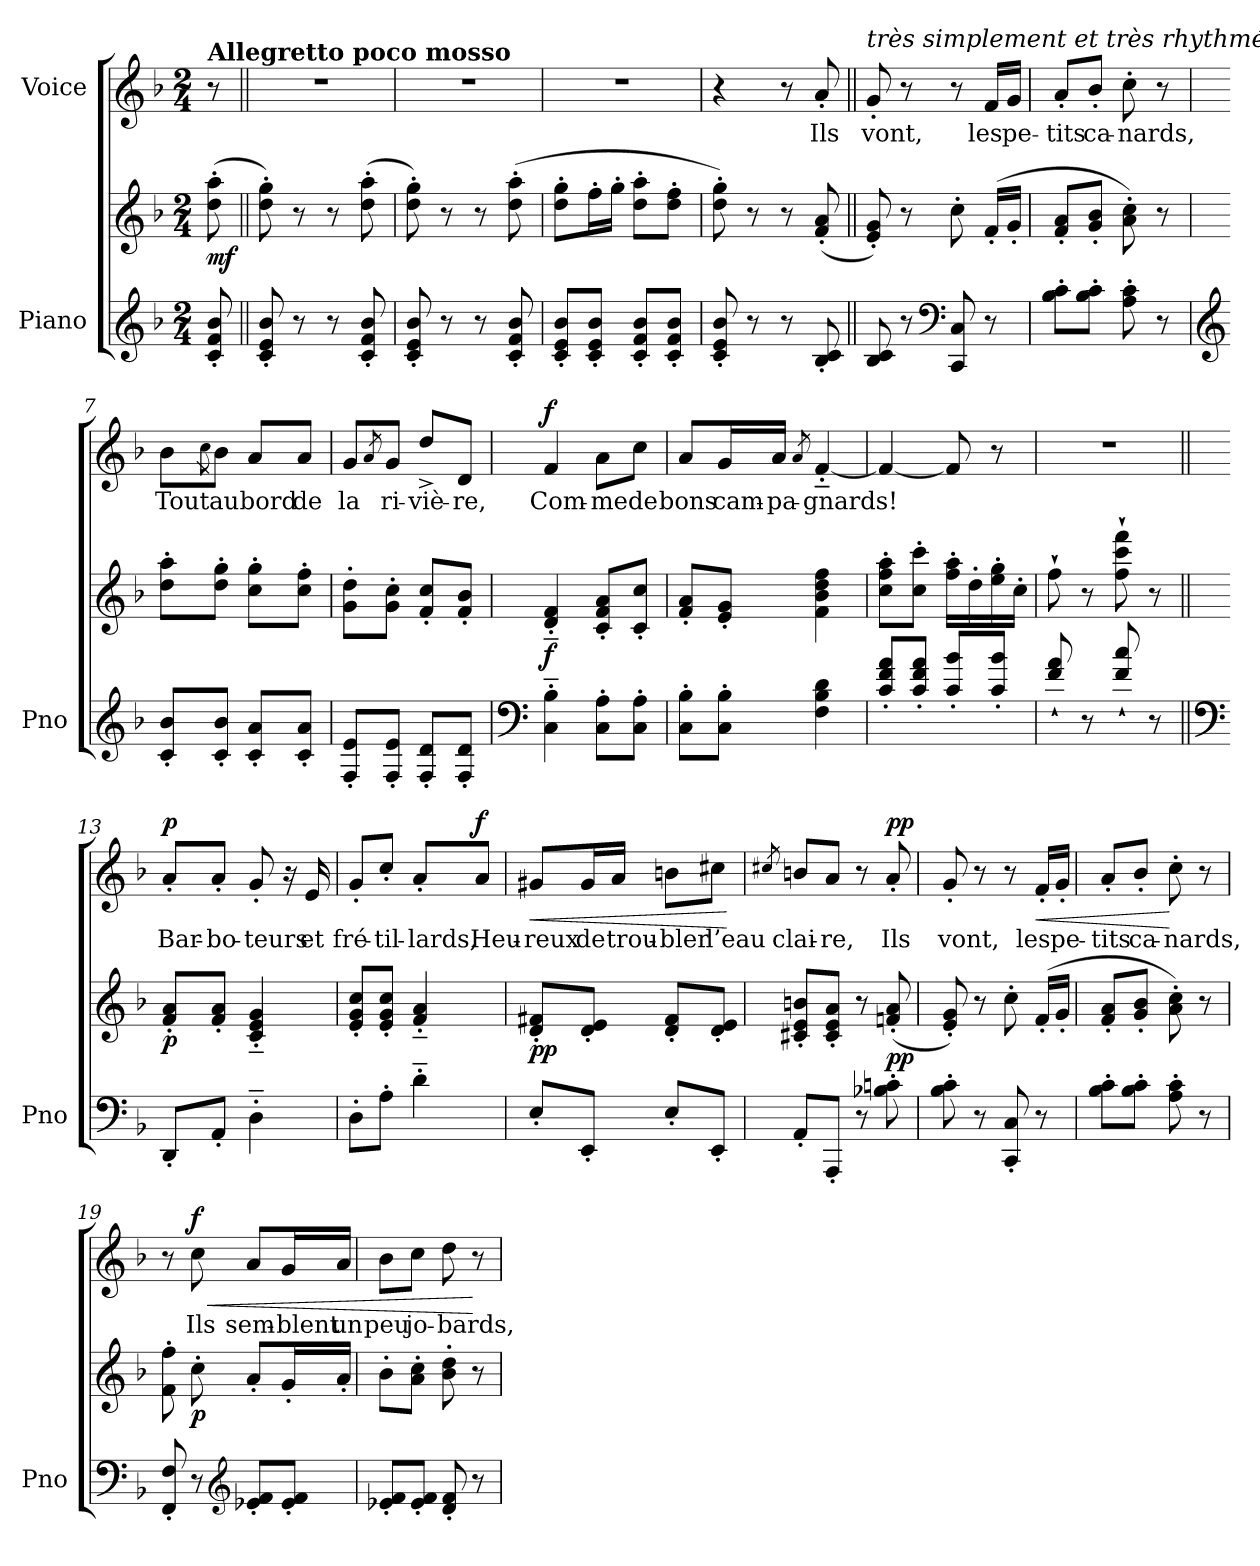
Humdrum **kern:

**kern	**kern	**dynam	**kern	**text	**dynam
*part2	*part2	*part2	*part1	*part1	*part1
*staff3	*staff2	*staff2/3	*staff1	*staff1	*staff1
*I"Piano	*	*	*I"Voice	*	*
*I'Pno	*	*	*	*	*
*clefG2	*clefG2	*	*clefG2	*	*
*k[b-]	*k[b-]	*	*k[b-]	*	*
*M2/4	*M2/4	*	*M2/4	*	*
=	=	=	=	=	=
!	!	!	!LO:TX:a:B:t=Allegretto poco mosso	!	!
!	!	!LO:DY:b	!	!	!
8c/' 8f/' 8b-/'	(8dd\' 8aa\'	mf	8r	.	.
=1||	=1||	=1||	=1||	=1||	=1||
8c/' 8e/' 8b-/'	8dd\' 8gg\')	.	2r	.	.
8r	8r	.	.	.	.
8r	8r	.	.	.	.
8c/' 8f/' 8b-/'	(8dd\' 8aa\'	.	.	.	.
=2	=2	=2	=2	=2	=2
8c/' 8e/' 8b-/'	8dd\' 8gg\')	.	2r	.	.
8r	8r	.	.	.	.
8r	8r	.	.	.	.
8c/' 8f/' 8b-/'	(8dd\' 8aa\'	.	.	.	.
=3	=3	=3	=3	=3	=3
8c/' 8e/' 8b-/'L	8dd\' 8gg\'L	.	2r	.	.
8c/' 8e/' 8b-/'J	16ff'\L	.	.	.	.
.	16gg'\JJ	.	.	.	.
8c/' 8f/' 8b-/'L	8dd\' 8aa\'L	.	.	.	.
8c/' 8f/' 8b-/'J	8dd\' 8ff\'J	.	.	.	.
=4	=4	=4	=4	=4	=4
8c/' 8e/' 8b-/'	8dd\' 8gg\')	.	4r	.	.
8r	8r	.	.	.	.
8r	8r	.	8r	.	.
!	!	!	!	!LO:LY:b	!
8B-/' 8c/'	(8f/' 8a/'	.	8a'/	Ils	.
!!LO:LB:g=z
=5||	=5||	=5||	=5||	=5||	=5||
!	!	!	!LO:TX:a:i:t=très simplement et très rhythmé	!	!
!	!	!	!	!LO:LY:b	!
8B-/ 8c/	8e/' 8g/')	.	8g'/	vont,	.
8r	8r	.	8r	.	.
*clefF4	*	*	*	*	*
8CC/ 8C/	8cc'\	.	8r	.	.
!	!	!	!	!LO:LY:b	!
8r	(16f'/LL	.	16f/LL	les	.
!	!	!	!	!LO:LY:b	!
.	16g'/JJ	.	16g/JJ	pe-	.
=6	=6	=6	=6	=6	=6
!	!	!	!	!LO:LY:b	!
8B-\' 8c\'L	8f/' 8a/'L	.	8a'/L	-tits	.
!	!	!	!	!LO:LY:b	!
8B-\' 8c\'J	8g/' 8b-/'J	.	8b-'/J	ca-	.
!	!	!	!	!LO:LY:b	!
8A\' 8c\'	8a\' 8cc\')	.	8cc'\	-nards,	.
8r	8r	.	8r	.	.
=7	=7	=7	=7	=7	=7
*clefG2	*	*	*	*	*
!	!	!	!	!LO:LY:b	!
8c/' 8b-/'L	8dd\' 8aa\'L	.	8b-\L	Tout	.
.	.	.	8qcc\	.	.
!	!	!	!	!LO:LY:b	!
8c/' 8b-/'J	8dd\' 8gg\'J	.	8b-\J	au	.
!	!	!	!	!LO:LY:b	!
8c/' 8a/'L	8cc\' 8gg\'L	.	8a/L	bord	.
!	!	!	!	!LO:LY:b	!
8c/' 8a/'J	8cc\' 8ff\'J	.	8a/J	de	.
=8	=8	=8	=8	=8	=8
!	!	!	!	!LO:LY:b	!
8F/' 8e/'L	8g\' 8dd\'L	.	8g/L	la	.
.	.	.	8qa/	.	.
!	!	!	!	!LO:LY:b	!
8F/' 8e/'J	8g\' 8cc\'J	.	8g/J	ri-	.
!	!	!	!	!LO:LY:b	!
8F/' 8d/'L	8f/' 8cc/'L	.	8dd^/L	-viè-	.
!	!	!	!	!LO:LY:b	!
8F/' 8d/'J	8f/' 8b-/'J	.	8d/J	-re,	.
!!LO:LB:g=z
=9	=9	=9	=9	=9	=9
*clefF4	*	*	*	*	*
!	!	!LO:DY:b	!	!LO:LY:b	!LO:DY:a
4C\'~ 4B-\'~	4d/'~ 4f/'~	f	4f/	Com-	f
!	!	!	!	!LO:LY:b	!
8C\' 8A\'L	8c/' 8f/' 8a/'L	.	8a\L	-me	.
!	!	!	!	!LO:LY:b	!
8C\' 8A\'J	8c/' 8cc/'J	.	8cc\J	de	.
=10	=10	=10	=10	=10	=10
!	!	!	!	!LO:LY:b	!
8C\' 8B-\'L	8f/' 8a/'L	.	8a/L	bons	.
!	!	!	!	!LO:LY:b	!
8C\' 8B-\'J	8e/' 8g/'J	.	16g/L	cam-	.
!	!	!	!	!LO:LY:b	!
.	.	.	16a/JJ	-pa-	.
.	.	.	8qa/	.	.
!	!	!	!	!LO:LY:b	!
4F\ 4B-\ 4d\	4f\ 4b-\ 4dd\ 4ff\	.	[4f'>~>/	-gnards!	.
=11	=11	=11	=11	=11	=11
8c/' 8f/' 8a/'L	8cc\' 8ff\' 8aa\'L	.	4f/_	.	.
8c/' 8f/' 8a/'J	8cc\' 8ccc\'J	.	.	.	.
8c/' 8b-/'L	16ff\' 16aa\'LL	.	8f/]	.	.
.	16dd'\	.	.	.	.
8c/' 8b-/'J	16ee\' 16gg\'	.	8r	.	.
.	16cc'\JJ	.	.	.	.
=12	=12	=12	=12	=12	=12
8f/` 8a/`	8ff`\	.	2r	.	.
8r	8r	.	.	.	.
8f/` 8cc/`	8ff\` 8ccc\` 8fff\`	.	.	.	.
8r	8r	.	.	.	.
!!LO:PB:g=z
=13||	=13||	=13||	=13||	=13||	=13||
*clefF4	*	*	*	*	*
!	!	!LO:DY:b	!	!LO:LY:b	!LO:DY:a
8DD'/L	8f/' 8a/'L	p	8a'/L	Bar-	p
!	!	!	!	!LO:LY:b	!
8AA'/J	8f/' 8a/'J	.	8a'/J	-bo-	.
!	!	!	!	!LO:LY:b	!
4D'~\	4c/'~ 4e/'~ 4g/'~	.	8g'/	-teurs	.
.	.	.	16r	.	.
!	!	!	!	!LO:LY:b	!
.	.	.	16e/	et	.
=14	=14	=14	=14	=14	=14
!	!	!	!	!LO:LY:b	!
8D'\L	8e/' 8g/' 8cc/'L	.	8g'/L	fré-	.
!	!	!	!	!LO:LY:b	!
8A'\J	8e/' 8g/' 8cc/'J	.	8cc'/J	-til-	.
!	!	!	!	!LO:LY:b	!
4d'~\	4f/'~ 4a/'~	.	8a'/L	-lards,	.
!	!	!	!	!LO:LY:b	!LO:DY:a
.	.	.	8a/J	Heu-	f
=15	=15	=15	=15	=15	=15
!	!	!LO:DY:b	!	!LO:LY:b	!LO:HP:b
8E'/L	8d/' 8f#X/'L	pp	8g#X/L	-reux	<
!	!	!	!	!LO:LY:b	!
8EE'/J	8d/' 8e/'J	.	16g#/L	de	.
!	!	!	!	!LO:LY:b	!
.	.	.	16a/JJ	trou-	.
!	!	!	!	!LO:LY:b	!
8E'/L	8d/' 8f#/'L	.	8bn\L	-bler	.
!	!	!	!	!LO:LY:b	!
8EE'/J	8d/' 8e/'J	.	8cc#X\J	l’eau	.
.	.	.	.	.	[
=16	=16	=16	=16	=16	=16
.	.	.	8qcc#X/	.	.
!	!	!	!	!LO:LY:b	!
8AA'/L	8c#X/' 8e/' 8bn/'L	.	8bn/L	clai-	.
!	!	!	!	!LO:LY:b	!
8AAA'/J	8c#/' 8e/' 8a/'J	.	8a/J	-re,	.
8r	8r	.	8r	.	.
!	!	!LO:DY:b	!	!LO:LY:b	!LO:DY:a
8B-X\' 8cn\'	(8fn/' 8a/'	pp	8a'/	Ils	pp
!!LO:LB:g=z
=17	=17	=17	=17	=17	=17
!	!	!	!	!LO:LY:b	!
8B-\' 8c\'	8e/' 8g/')	.	8g'/	vont,	.
8r	8r	.	8r	.	.
8CC/' 8C/'	8cc'\	.	8r	.	.
!	!	!	!	!LO:LY:b	!LO:HP:b
8r	(16f'/LL	.	16f'/LL	les	<
!	!	!	!	!LO:LY:b	!
.	16g'/JJ	.	16g'/JJ	pe-	.
=18	=18	=18	=18	=18	=18
!	!	!	!	!LO:LY:b	!
8B-\' 8c\'L	8f/' 8a/'L	.	8a'/L	-tits	.
!	!	!	!	!LO:LY:b	!
8B-\' 8c\'J	8g/' 8b-/'J	.	8b-'/J	ca-	.
!	!	!	!	!LO:LY:b	!
8A\' 8c\'	8a\' 8cc\')	.	8cc'\	-nards,	[
8r	8r	.	8r	.	.
=19	=19	=19	=19	=19	=19
8FF/' 8F/'	8f\' 8ff\'	.	8r	.	.
!	!	!LO:DY:b	!	!LO:LY:b	!LO:HP:b
!	!	!	!	!	!LO:DY:n=1:a
8r	8cc'\	p	8cc\	Ils	< f
*clefG2	*	*	*	*	*
!	!	!	!	!LO:LY:b	!
8e-X/' 8f/'L	8a'/L	.	8a/L	sem-	.
!	!	!	!	!LO:LY:b	!
8e-/' 8f/'J	16g'/L	.	16g/L	-blent	.
!	!	!	!	!LO:LY:b	!
.	16a'/JJ	.	16a/JJ	un	.
=20	=20	=20	=20	=20	=20
!	!	!	!	!LO:LY:b	!
8e-X/' 8f/'L	8b-'\L	.	8b-\L	peu	.
!	!	!	!	!LO:LY:b	!
8e-/' 8f/'J	8a\' 8cc\'J	.	8cc\J	jo-	.
!	!	!	!	!LO:LY:b	!
8d/' 8f/'	8b-\' 8dd\'	.	8dd\	-bards,	.
8r	8r	.	8r	.	[
=	=	=	=	=	=
*-	*-	*-	*-	*-	*-
